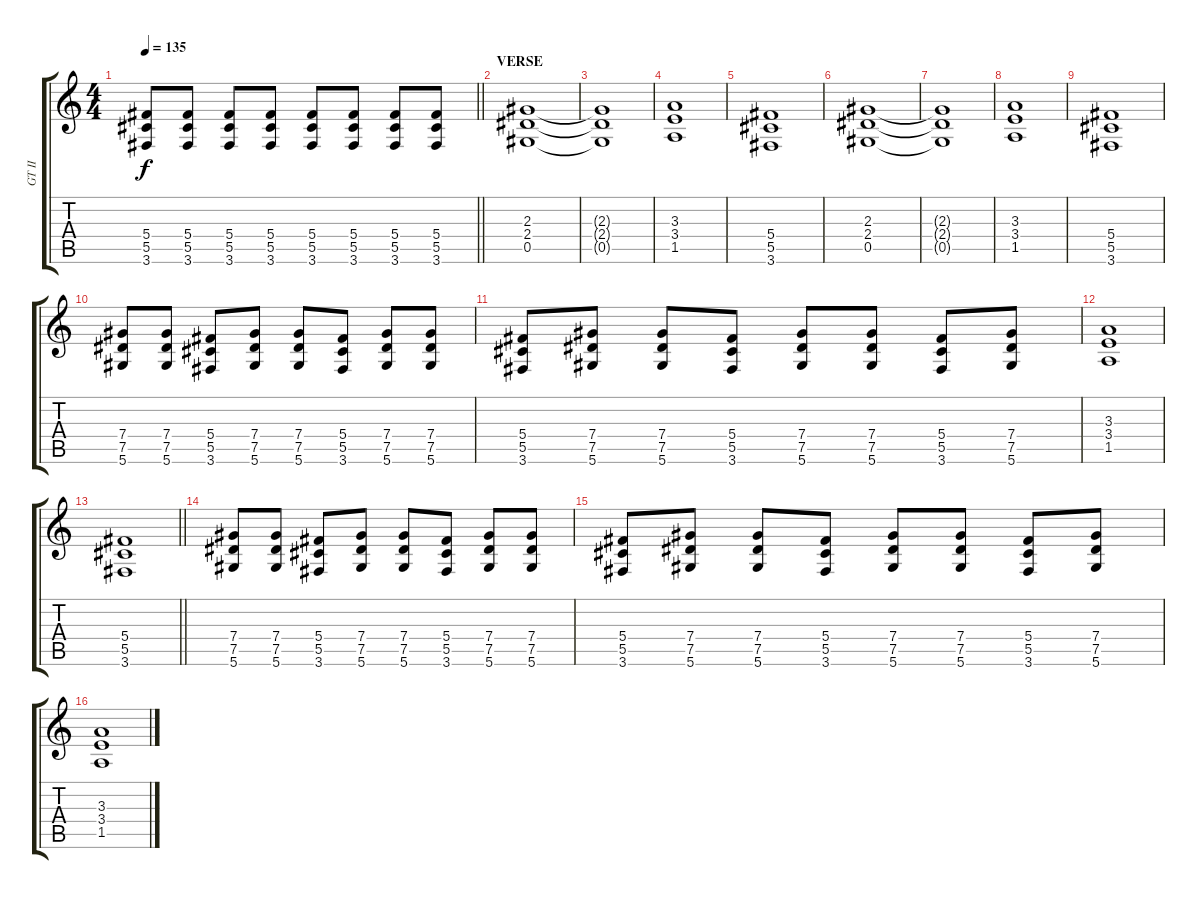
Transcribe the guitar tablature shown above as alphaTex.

\track ("GT II" "GT II") {instrument overdrivenguitar}
\staff {score tabs}
\tuning (Eb4 Bb3 Gb3 Db3 Ab2 Eb2) {hide}
\ts (4 4)
\tempo 135
\clef g2
\barLineRight lightlight
\ks c
(5.4 5.5 3.6).8{dy f} (5.4 5.5 3.6).8 (5.4 5.5 3.6).8 (5.4 5.5 3.6).8 (5.4 5.5 3.6).8 (5.4 5.5 3.6).8 (5.4 5.5 3.6).8 (5.4 5.5 3.6).8 |
\section ("" "VERSE")
(2.3 2.4 0.5).1 |
(2.3{t} 2.4{t} 0.5{t}).1 |
(3.3 3.4 1.5).1 |
(5.4 5.5 3.6).1 |
(2.3 2.4 0.5).1 |
(2.3{t} 2.4{t} 0.5{t}).1 |
(3.3 3.4 1.5).1 |
(5.4 5.5 3.6).1 |
(7.4 7.5 5.6).8 (7.4 7.5 5.6).8 (5.4 5.5 3.6).8 (7.4 7.5 5.6).8 (7.4 7.5 5.6).8 (5.4 5.5 3.6).8 (7.4 7.5 5.6).8 (7.4 7.5 5.6).8 |
(5.4 5.5 3.6).8 (7.4 7.5 5.6).8 (7.4 7.5 5.6).8 (5.4 5.5 3.6).8 (7.4 7.5 5.6).8 (7.4 7.5 5.6).8 (5.4 5.5 3.6).8 (7.4 7.5 5.6).8 |
(3.3 3.4 1.5).1 |
\barLineRight lightlight
(5.4 5.5 3.6).1 |
\section ("" "")
(7.4 7.5 5.6).8 (7.4 7.5 5.6).8 (5.4 5.5 3.6).8 (7.4 7.5 5.6).8 (7.4 7.5 5.6).8 (5.4 5.5 3.6).8 (7.4 7.5 5.6).8 (7.4 7.5 5.6).8 |
(5.4 5.5 3.6).8 (7.4 7.5 5.6).8 (7.4 7.5 5.6).8 (5.4 5.5 3.6).8 (7.4 7.5 5.6).8 (7.4 7.5 5.6).8 (5.4 5.5 3.6).8 (7.4 7.5 5.6).8 |
(3.3 3.4 1.5).1
